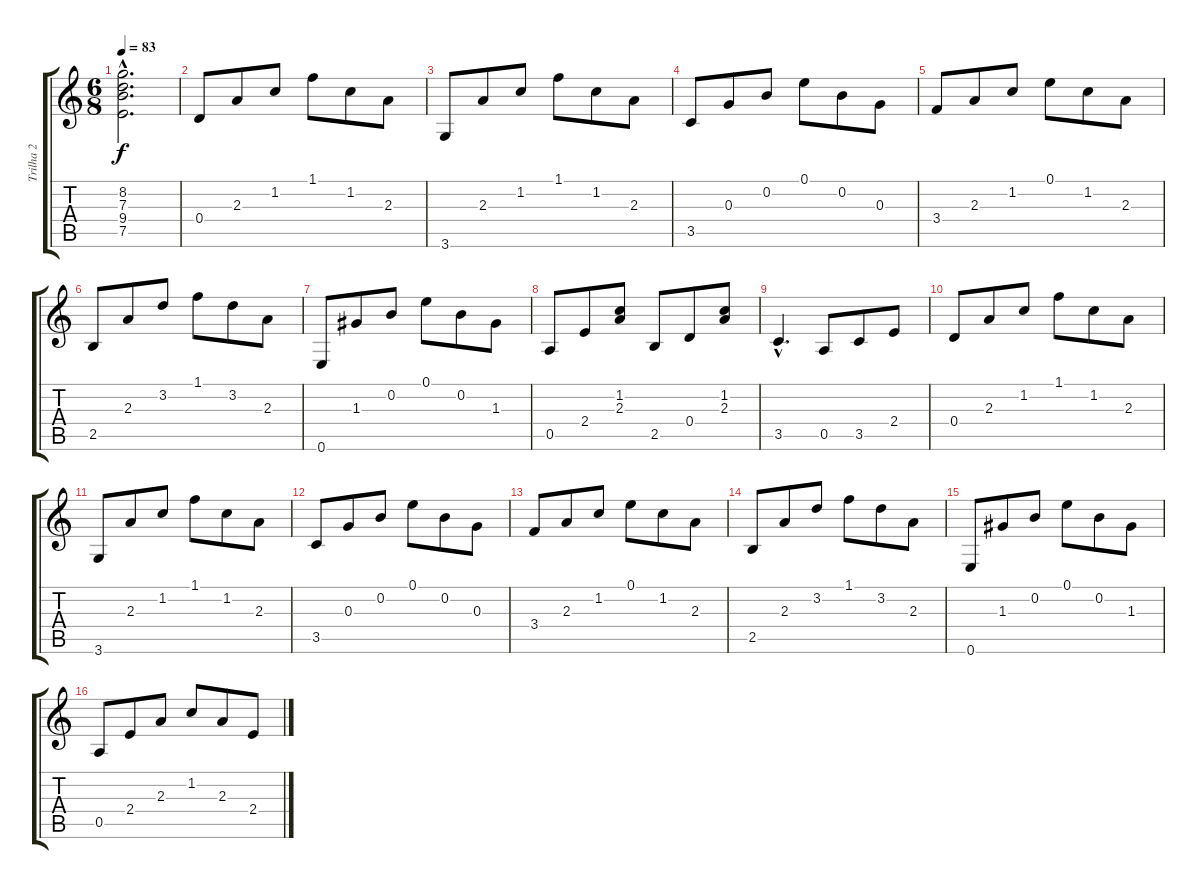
\track ("Trilha 2" "Trilha 2") {instrument electricguitarjazz}
\staff {score tabs}
\tuning (E4 B3 G3 D3 A2 E2) {hide}
\ts (6 8)
\tempo 83
\clef g2
\ks c
(8.2{hac} 7.3{hac} 9.4{hac} 7.5{hac}).2{d dy f} |
0.4.8 2.3.8 1.2.8 1.1.8 1.2.8 2.3.8 |
3.6.8 2.3.8 1.2.8 1.1.8 1.2.8 2.3.8 |
3.5.8 0.3.8 0.2.8 0.1.8 0.2.8 0.3.8 |
3.4.8 2.3.8 1.2.8 0.1.8 1.2.8 2.3.8 |
2.5.8 2.3.8 3.2.8 1.1.8 3.2.8 2.3.8 |
0.6.8 1.3.8 0.2.8 0.1.8 0.2.8 1.3.8 |
0.5.8 2.4.8 (1.2 2.3).8 2.5.8 0.4.8 (1.2 2.3).8 |
3.5{hac}.4{d} 0.5.8 3.5.8 2.4.8 |
0.4.8 2.3.8 1.2.8 1.1.8 1.2.8 2.3.8 |
3.6.8 2.3.8 1.2.8 1.1.8 1.2.8 2.3.8 |
3.5.8 0.3.8 0.2.8 0.1.8 0.2.8 0.3.8 |
3.4.8 2.3.8 1.2.8 0.1.8 1.2.8 2.3.8 |
2.5.8 2.3.8 3.2.8 1.1.8 3.2.8 2.3.8 |
0.6.8 1.3.8 0.2.8 0.1.8 0.2.8 1.3.8 |
0.5.8 2.4.8 2.3.8 1.2.8 2.3.8 2.4.8
